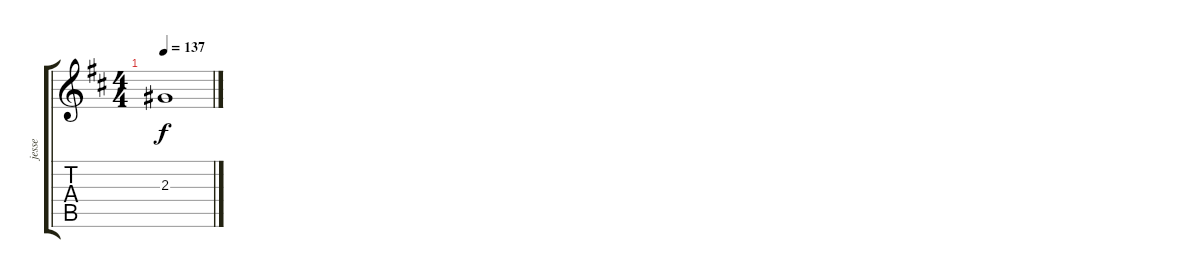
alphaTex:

\track ("jesse" "jesse") {instrument acousticguitarnylon}
\staff {score tabs}
\tuning (Eb4 Bb3 Gb3 Db3 Ab2 Eb2) {hide}
\ts (4 4)
\tempo 137
\clef g2
\ks d
2.3.1{dy f}
